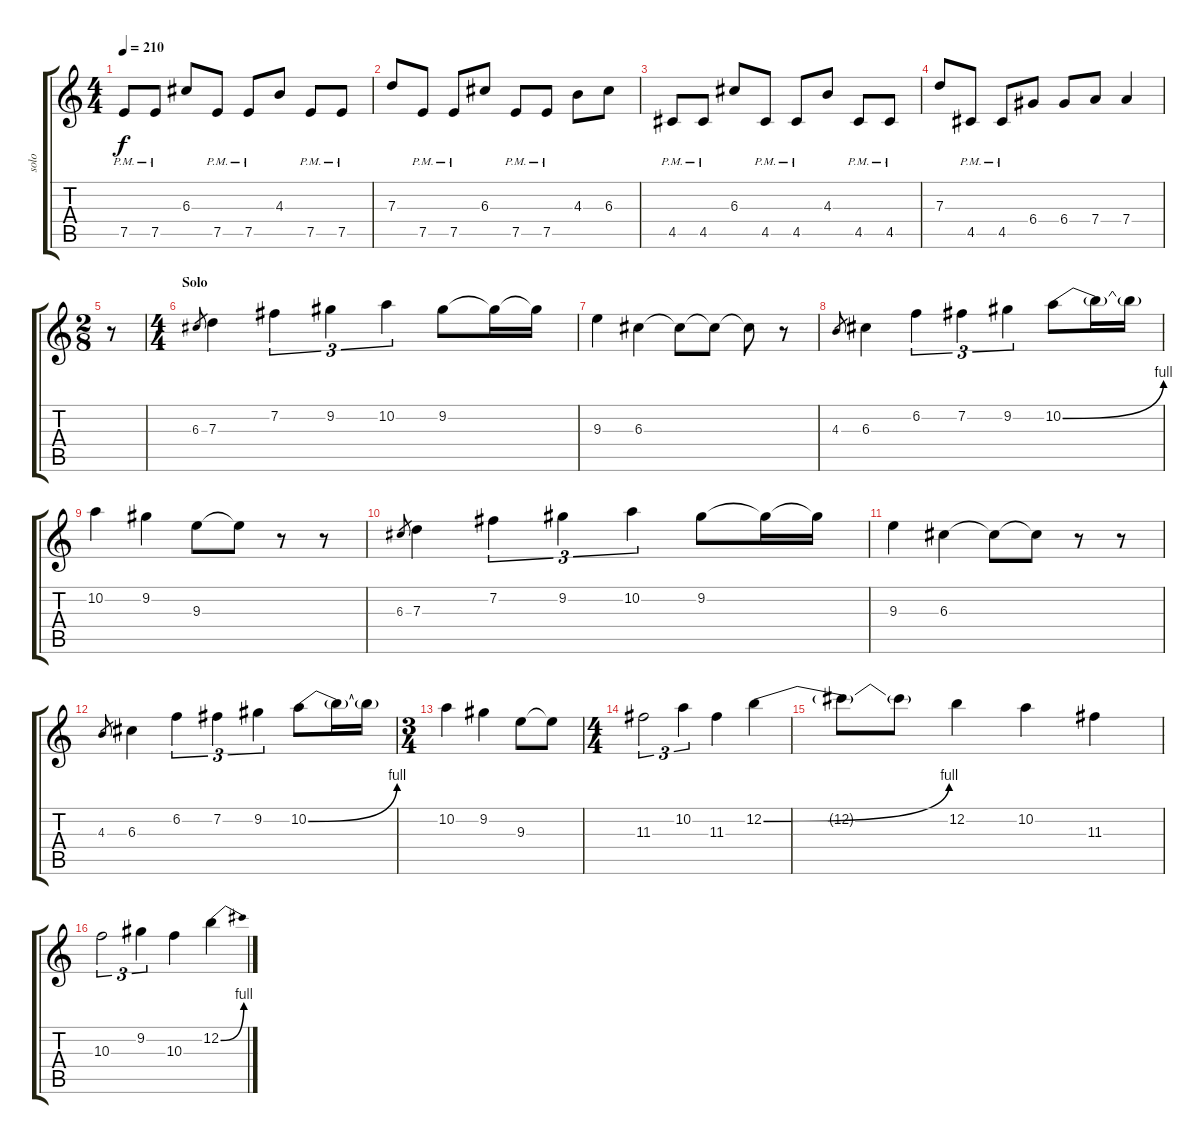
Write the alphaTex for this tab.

\track ("solo" "solo") {instrument distortionguitar}
\staff {score tabs}
\tuning (E4 B3 G3 D3 A2 E2) {hide}
\ts (4 4)
\tempo 210
\clef g2
\ks c
7.5{pm}.8{dy f} 7.5{pm}.8 6.3.8 7.5{pm}.8 7.5{pm}.8 4.3.8 7.5{pm}.8 7.5{pm}.8 |
7.3.8 7.5{pm}.8 7.5{pm}.8 6.3.8 7.5{pm}.8 7.5{pm}.8 4.3.8 6.3.8 |
4.5{pm}.8 4.5{pm}.8 6.3.8 4.5{pm}.8 4.5{pm}.8 4.3.8 4.5{pm}.8 4.5{pm}.8 |
7.3.8 4.5{pm}.8 4.5{pm}.8 6.4.8 6.4.8 7.4.8 7.4.4 |
\ts (2 8)
r.8 |
\ts (4 4)
\section ("" "Solo")
6.3.8{gr} 7.3.4{balance 8} 7.2.4{tu (3 2)} 9.2.4{tu (3 2)} 10.2.4{tu (3 2)} 9.2.8 9.2{t}.16 9.2{t}.16 |
9.3.4 6.3.4 6.3{t}.8 6.3{t}.8 6.3{t}.8 r.8 |
4.3.8{gr} 6.3.4 6.2.4{tu (3 2)} 7.2.4{tu (3 2)} 9.2.4{tu (3 2)} 10.2{be (bend 0 0 60 4)}.8 10.2{t}.16 10.2{t}.16 |
10.2.4 9.2.4 9.3.8 9.3{t}.8 r.8 r.8 |
6.3.8{gr} 7.3.4 7.2.4{tu (3 2)} 9.2.4{tu (3 2)} 10.2.4{tu (3 2)} 9.2.8 9.2{t}.16 9.2{t}.16 |
9.3.4 6.3.4 6.3{t}.8 6.3{t}.8 r.8 r.8 |
4.3.8{gr} 6.3.4 6.2.4{tu (3 2)} 7.2.4{tu (3 2)} 9.2.4{tu (3 2)} 10.2{be (bend 0 0 60 4)}.8 10.2{t}.16 10.2{t}.16 |
\ts (3 4)
10.2.4 9.2.4 9.3.8 9.3{t}.8 |
\ts (4 4)
11.3.2{tu (3 2)} 10.2.4{tu (3 2)} 11.3.4 12.2{be (bend 0 0 60 4)}.4 |
12.2{t}.8 12.2{t}.8 12.2.4 10.2.4 11.3.4 |
10.3.2{tu (3 2)} 9.2.4{tu (3 2)} 10.3.4 12.2{be (bend 0 0 60 4)}.4
